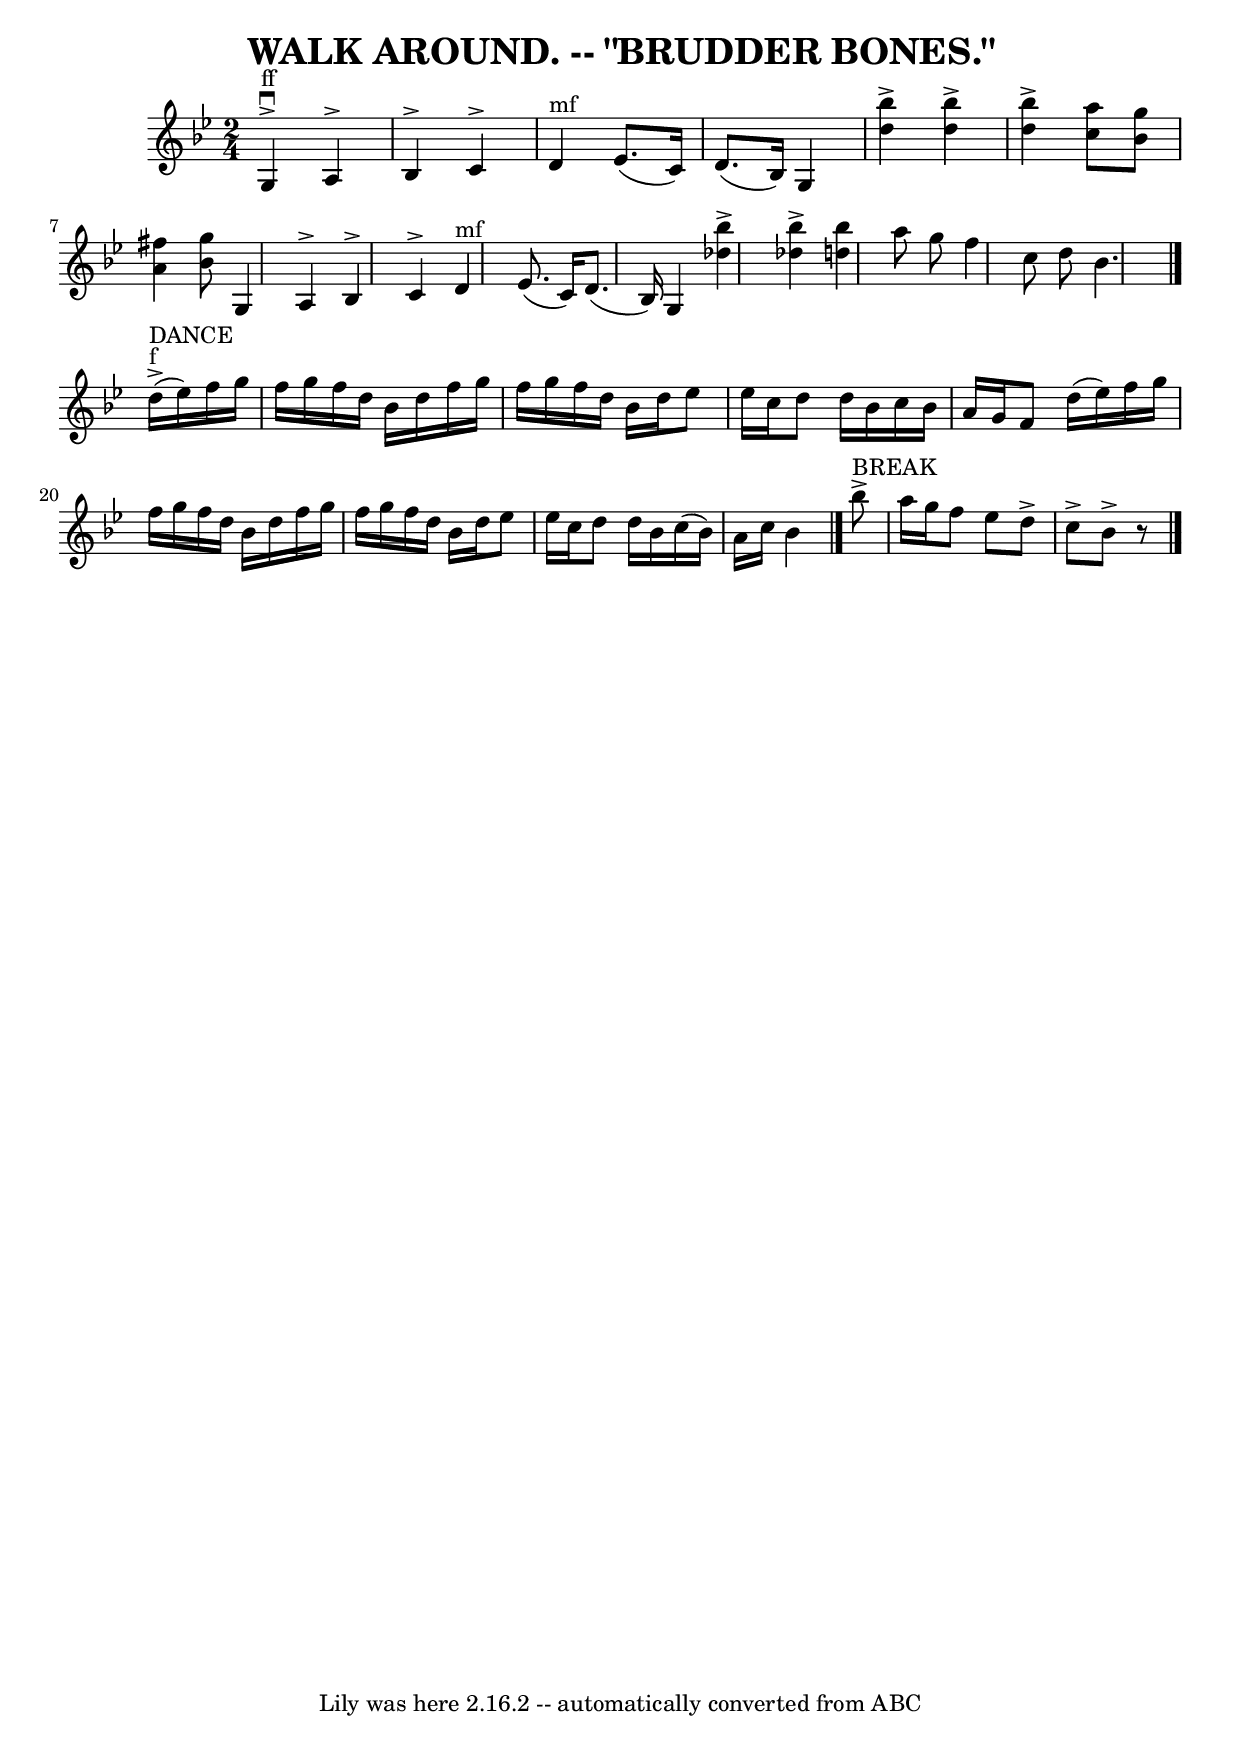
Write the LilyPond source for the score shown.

\version "2.16.2"
\include "Mammoth.ily"
\header {
  %% book = "Coles pg 26.4"
  crossRefNumber = "4"
  footnotes = ""
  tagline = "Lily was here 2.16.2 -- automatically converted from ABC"
  title = "WALK AROUND. -- \"BRUDDER BONES.\""

}
voicedefault =  {


  \time 2/4 
  \key bes \major g4^"ff"^\accent^\downbow a4^\accent   
  |
  bes4^\accent c'4^\accent   |
  d'4^"mf" ees'8. (
  c'16)   |
  d'8. (bes16) g4    |
  << bes''4 
     ^\accent d''4   >>   << bes''4^\accent d''4   >>   |
  <<   
    bes''4^\accent d''4   >> << a''8 c''8   >> << bes'8 g''8   >>   
  |
  << a'4 fis''4   >> << bes'8 g''8   >> g4 a4^\accent 
  |
  bes4^\accent c'4^\accent   |
  d'4^"mf" ees'8. (
  c'16)   |
  d'8. (bes16) g4    |
  << bes''4 
     ^\accent des''4   >>   << bes''4^\accent des''4   >>   |
  <<   
    bes''4 d''!4   >> a''8 g''8    |
  f''4 c''8 d''8    
  |
  bes'4.    \bar "|." d''16^"f"^"DANCE"(^\accent ees''16  
  -) |
  f''16 g''16 f''16 g''16 f''16 d''16 bes'16    
  d''16    |
  f''16 g''16 f''16 g''16 f''16 d''16    
  bes'16 d''16    |
  ees''8 ees''16 c''16 d''8 d''16    
  bes'16    |
  c''16 bes'16 a'16 g'16 f'8 d''16 (
  ees''16) |
  f''16 g''16 f''16 g''16 f''16 d''16    
  bes'16 d''16    |
  f''16 g''16 f''16 g''16 f''16    
  d''16 bes'16 d''16    |
  ees''8 ees''16 c''16 d''8    
  d''16 bes'16    |
  c''16 (bes'16) a'16 c''16 bes'4    
  \bar "|." bes''8^"BREAK"^\accent a''16 g''16 f''8 ees''8    
  |
  d''8^\accent c''8^\accent bes'8^\accent   r8 \bar "|."   

}

\score{
  <<

    \context Staff="default"
    {
      \voicedefault 
      
    }

  >>
  \layout {
    
  }
  \midi {
  }

}
